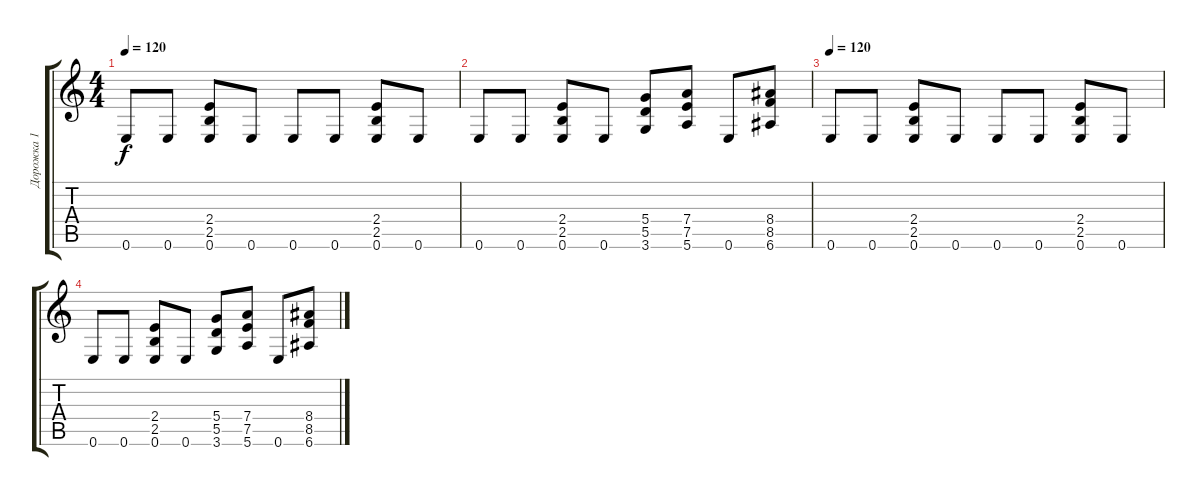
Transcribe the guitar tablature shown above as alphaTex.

\track ("Дорожка 1" "Дорожка 1") {instrument distortionguitar}
\staff {score tabs}
\tuning (E4 B3 G3 D3 A2 E2) {hide}
\ts (4 4)
\tempo 120
\clef g2
\ks c
0.6.8{dy f} 0.6.8 (2.4 2.5 0.6).8 0.6.8 0.6.8 0.6.8 (2.4 2.5 0.6).8 0.6.8 |
0.6.8 0.6.8 (2.4 2.5 0.6).8 0.6.8 (5.4 5.5 3.6).8 (7.4 7.5 5.6).8 0.6.8 (8.4 8.5 6.6).8 |
\tempo 120
0.6.8 0.6.8 (2.4 2.5 0.6).8 0.6.8 0.6.8 0.6.8 (2.4 2.5 0.6).8 0.6.8 |
0.6.8 0.6.8 (2.4 2.5 0.6).8 0.6.8 (5.4 5.5 3.6).8 (7.4 7.5 5.6).8 0.6.8 (8.4 8.5 6.6).8
